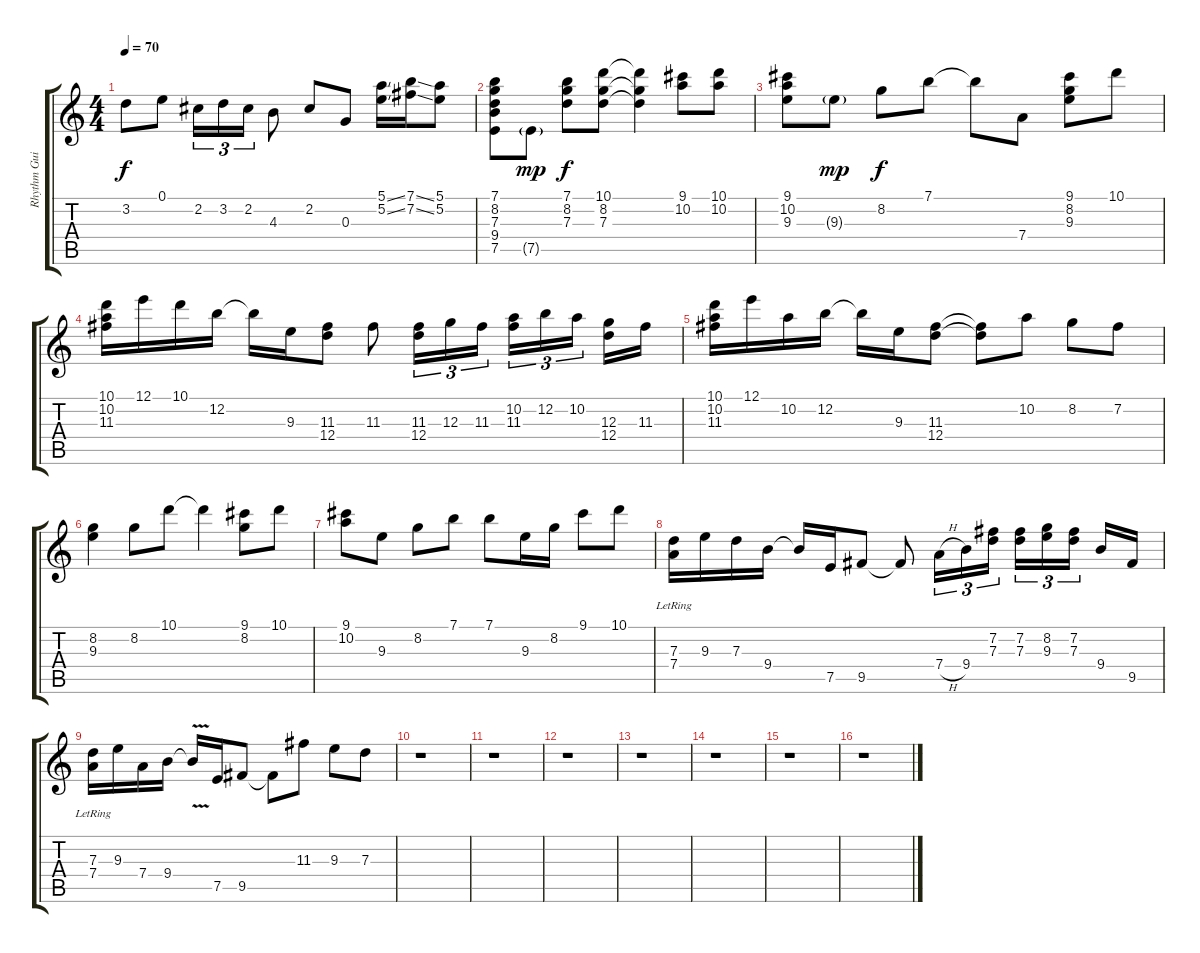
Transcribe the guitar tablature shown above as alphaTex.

\track ("Rhythm Guitar2" "Rhythm Gui") {instrument electricguitarclean}
\staff {score tabs}
\tuning (E4 B3 G3 D3 A2 E2) {hide}
\ts (4 4)
\tempo 70
\clef g2
\ks c
3.2.8{dy f} 0.1.8 2.2.16{tu (3 2)} 3.2.16{tu (3 2)} 2.2.16{tu (3 2)} 4.3.8 2.2.8 0.3.8 (5.1{ss} 5.2{ss}).16 (7.1{ss} 7.2{ss}).16 (5.1 5.2).8 |
(7.1 8.2 7.3 9.4 7.5).8 7.5{g}.8{dy mp} (7.1 8.2 7.3).8{dy f} (10.1 8.2 7.3).8 (10.1{t} 8.2{t} 7.3{t}).4 (9.1 10.2).8 (10.1 10.2).8 |
(9.1 10.2 9.3).8 9.3{g}.8{dy mp} 8.2.8{dy f} 7.1.8 7.1{t}.8 7.4.8 (9.1 8.2 9.3).8 10.1.8 |
(10.1 10.2 11.3).16 12.1.16 10.1.16 12.2.16 12.2{t}.16 9.3.16 (11.3 12.4).8 11.3.8 (11.3 12.4).16{tu (3 2)} 12.3.16{tu (3 2)} 11.3.16{tu (3 2)} (10.2 11.3).16{tu (3 2)} 12.2.16{tu (3 2)} 10.2.16{tu (3 2)} (12.3 12.4).16 11.3.16 |
(10.1 10.2 11.3).16 12.1.16 10.2.16 12.2.16 12.2{t}.16 9.3.16 (11.3 12.4).8 (11.3{t} 12.4{t}).8 10.2.8 8.2.8 7.2.8 |
(8.2 9.3).4 8.2.8 10.1.8 10.1{t}.4 (9.1 8.2).8 10.1.8 |
(9.1 10.2).8 9.3.8 8.2.8 7.1.8 7.1.8 9.3.16 8.2.16 9.1.8 10.1.8 |
(7.3 7.4{lr}).16 9.3.16 7.3.16 9.4.16 9.4{t}.16 7.5.16 9.5.8 9.5{t}.8 7.4{h}.16{tu (3 2)} 9.4.16{tu (3 2)} (7.2 7.3).16{tu (3 2)} (7.2 7.3).16{tu (3 2)} (8.2 9.3).16{tu (3 2)} (7.2 7.3).16{tu (3 2)} 9.4.16 9.5.16 |
(7.3 7.4{lr}).16 9.3.16 7.4.16 9.4.16 9.4{v t}.16 7.5.16 9.5.8 9.5{t}.8 11.3.8 9.3.8 7.3.8 |
r.1 |
r.1 |
r.1 |
r.1 |
r.1 |
r.1 |
r.1
